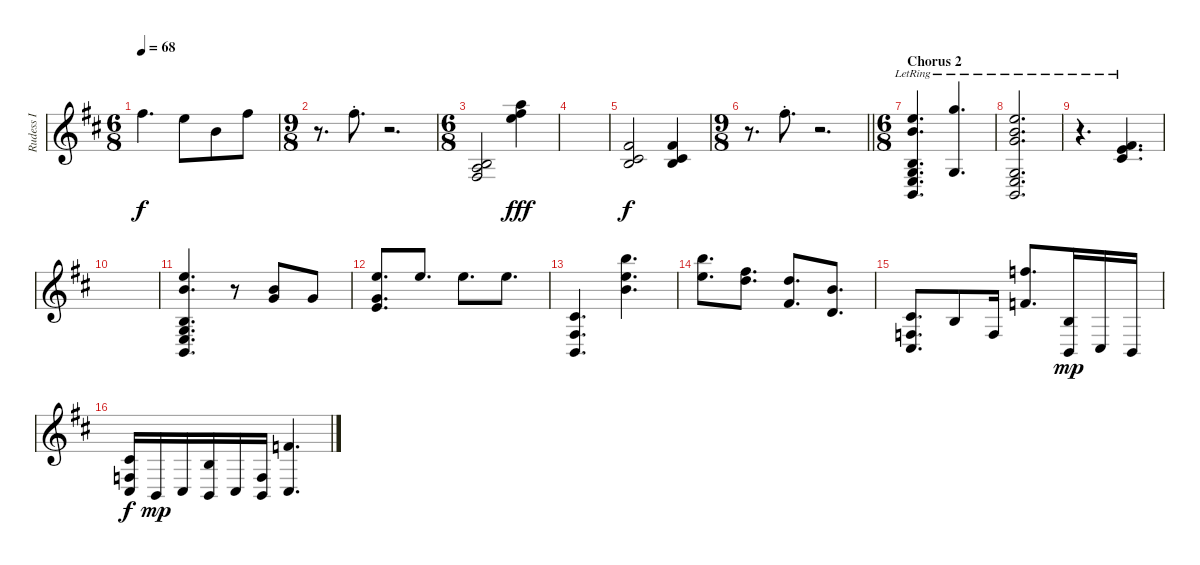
\track ("Rudess I" "Rudess I") {instrument brightacousticpiano}
\staff {score}
\tuning (E4 B3 G3 D3 A2 E2 B1) {hide}
\ts (6 8)
\tempo 68
\clef g2
\ks d
14.1.4{d dy f} 12.1.8 7.1.8 14.1.8 |
\ts (9 8)
r.8{d} 14.1{st}.8{d} r.2{d} |
\ts (6 8)
(4.3 4.4 12.5).2 (17.1 19.2 21.3).4{dy fff} |
|
(2.1 0.2 6.3).2{dy f} (2.1 0.2 6.3).4 |
\ts (9 8)
\barLineRight lightlight
r.8{d} 14.1{st}.8{d} r.2{d} |
\ts (6 8)
\section ("" "Chorus 2")
(12.1 12.2 0.3{lr} 2.4{lr} 2.5{lr} 19.6).4{d volume 15 instrument brightacousticpiano} (15.1 15.6{lr}).4{d} |
(3.1 17.2 16.3 2.4{lr} 2.5{lr} 15.6).2{d} |
r.4{d} (2.1 2.2 9.3{lr}).4{d bu 120} |
|
(12.1 12.2 0.3 2.4 2.5 19.6).4{d} r.8 (7.1 8.2).8 3.1.8 |
(0.1 8.2 21.3).8{d} 12.1.8{d} 12.1.8{d} 12.1.8{d} |
(2.2 4.4 7.6).4{d} (19.1 12.2 21.3).4{d} |
(19.1 17.2).8{d} (14.1 15.2).8{d} (10.1 7.2).8{d} (7.1 3.2).8{d} |
(11.4 4.5 13.6).8{d} 9.4.8 3.4.16 (13.1 10.3).8{d} (9.4 2.5).16{dy mp} 4.5.16 2.5.16 |
(11.4 8.5 9.6).16{dy f} 2.5.16{dy mp} 4.5.16 (9.4 2.5).16 4.5.16 (3.4 2.5).16 (1.1 4.5).4{d}
